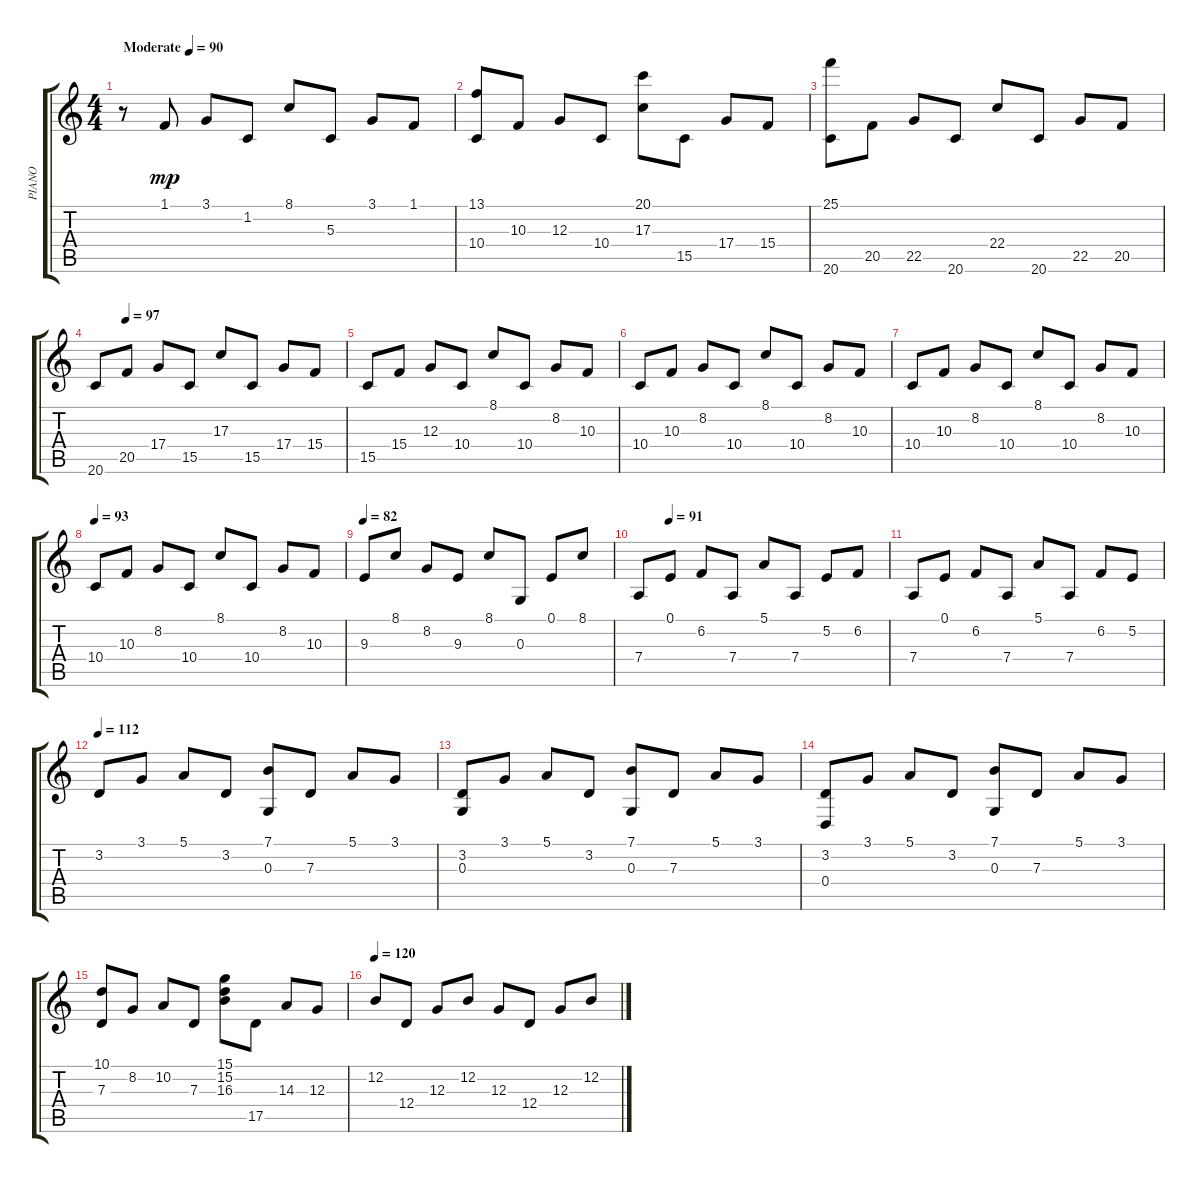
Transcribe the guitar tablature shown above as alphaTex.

\track ("PIANO" "PIANO") {instrument acousticgrandpiano}
\staff {score tabs}
\tuning (E4 B3 G3 D3 A2 E2) {hide}
\ts (4 4)
\tempo (90 "Moderate")
\clef g2
\ks c
r.8{dy mp instrument acousticgrandpiano} 1.1.8{volume 0} 3.1.8{volume 1} 1.2.8{volume 2} 8.1.8{volume 2} 5.3.8{volume 2} 3.1.8{volume 3} 1.1.8{volume 4} |
(13.1 10.4).8{volume 4} 10.3.8{volume 5} 12.3.8{volume 5} 10.4.8{volume 6} (20.1 17.3).8{volume 6} 15.5.8{volume 7} 17.4.8{volume 7} 15.4.8{volume 8} |
(25.1 20.6).8{volume 8} 20.5.8{volume 9} 22.5.8{volume 9} 20.6.8{volume 10} 22.4.8{volume 10} 20.6.8{volume 11} 22.5.8{volume 12} 20.5.8{volume 12} |
\tempo (97 0.125)
20.6.8{volume 12} 20.5.8 17.4.8 15.5.8 17.3.8 15.5.8 17.4.8 15.4.8 |
15.5.8 15.4.8 12.3.8 10.4.8 8.1.8 10.4.8 8.2.8 10.3.8 |
10.4.8 10.3.8 8.2.8 10.4.8 8.1.8 10.4.8 8.2.8 10.3.8 |
10.4.8 10.3.8 8.2.8 10.4.8 8.1.8 10.4.8 8.2.8 10.3.8 |
\tempo 93
10.4.8 10.3.8 8.2.8 10.4.8 8.1.8 10.4.8 8.2.8 10.3.8 |
\tempo 82
9.3.8 8.1.8 8.2.8 9.3.8 8.1.8 0.3.8 0.1.8 8.1.8 |
\tempo (91 0.125)
7.4.8 0.1.8 6.2.8 7.4.8 5.1.8 7.4.8 5.2.8 6.2.8 |
7.4.8 0.1.8 6.2.8 7.4.8 5.1.8 7.4.8 6.2.8 5.2.8 |
\tempo 112
3.2.8 3.1.8 5.1.8 3.2.8 (7.1 0.3).8 7.3.8 5.1.8 3.1.8 |
(3.2 0.3).8 3.1.8 5.1.8 3.2.8 (7.1 0.3).8 7.3.8 5.1.8 3.1.8 |
(3.2 0.4).8 3.1.8 5.1.8 3.2.8 (7.1 0.3).8 7.3.8 5.1.8 3.1.8 |
(10.1 7.3).8 8.2.8 10.2.8 7.3.8 (15.1 15.2 16.3).8 17.5.8 14.3.8 12.3.8 |
\tempo 120
12.2.8 12.4.8 12.3.8 12.2.8 12.3.8 12.4.8 12.3.8 12.2.8
